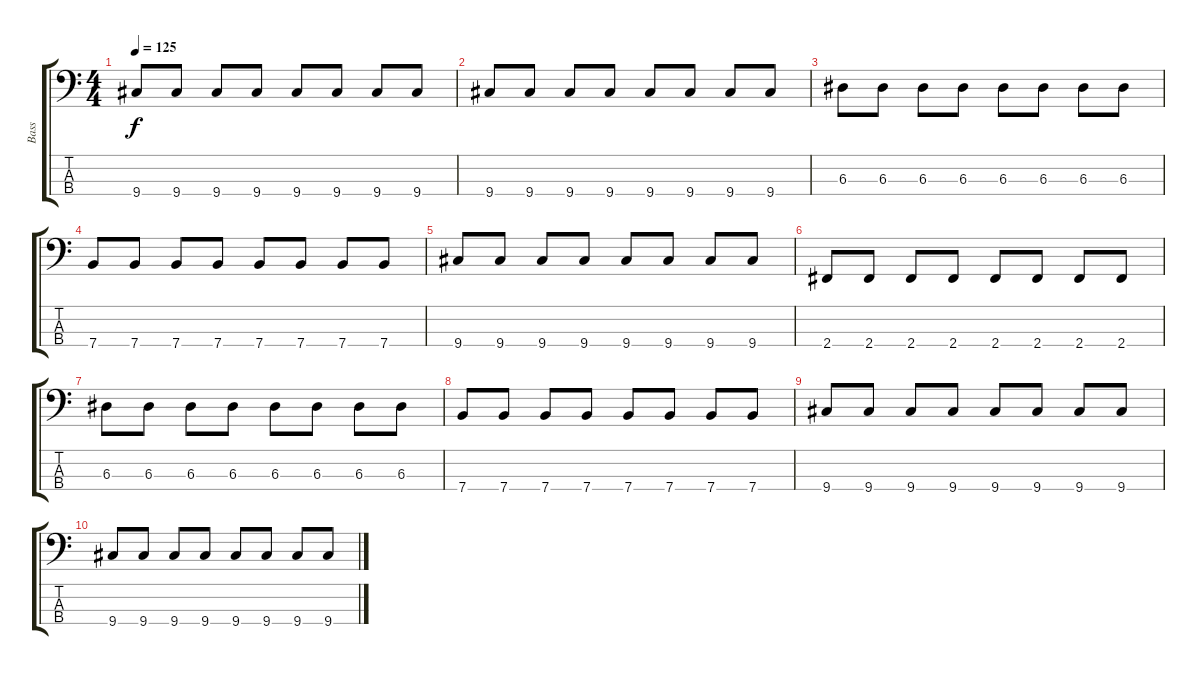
\track ("Bass" "Bass") {instrument electricbassfinger}
\staff {score tabs}
\tuning (G2 D2 A1 E1) {hide}
\ts (4 4)
\tempo 125
\clef f4
\ks c
9.4.8{dy f} 9.4.8 9.4.8 9.4.8 9.4.8 9.4.8 9.4.8 9.4.8 |
9.4.8 9.4.8 9.4.8 9.4.8 9.4.8 9.4.8 9.4.8 9.4.8 |
6.3.8 6.3.8 6.3.8 6.3.8 6.3.8 6.3.8 6.3.8 6.3.8 |
7.4.8 7.4.8 7.4.8 7.4.8 7.4.8 7.4.8 7.4.8 7.4.8 |
9.4.8 9.4.8 9.4.8 9.4.8 9.4.8 9.4.8 9.4.8 9.4.8 |
2.4.8 2.4.8 2.4.8 2.4.8 2.4.8 2.4.8 2.4.8 2.4.8 |
6.3.8 6.3.8 6.3.8 6.3.8 6.3.8 6.3.8 6.3.8 6.3.8 |
7.4.8 7.4.8 7.4.8 7.4.8 7.4.8 7.4.8 7.4.8 7.4.8 |
9.4.8 9.4.8 9.4.8 9.4.8 9.4.8 9.4.8 9.4.8 9.4.8 |
9.4.8 9.4.8 9.4.8 9.4.8 9.4.8 9.4.8 9.4.8 9.4.8
